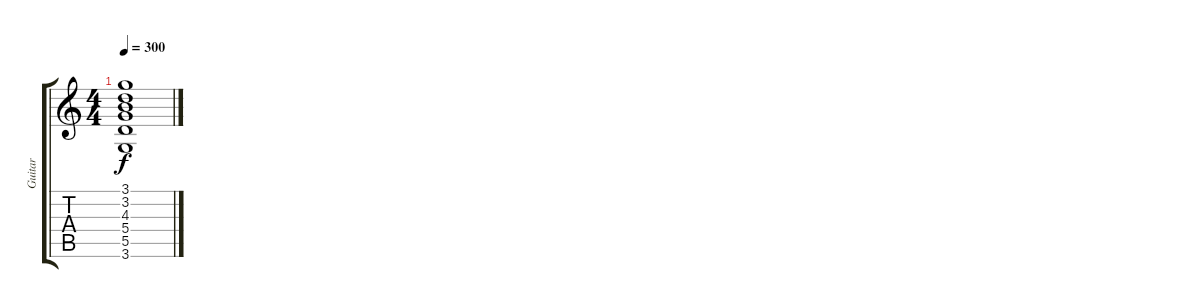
\track ("Guitar" "Guitar") {instrument overdrivenguitar}
\staff {score tabs}
\tuning (E4 B3 G3 D3 A2 E2) {hide}
\ts (4 4)
\tempo 300
\clef g2
\ks c
(3.1{t} 3.2{t} 4.3{t} 5.4{t} 5.5{t} 3.6{t}).1{dy f}
